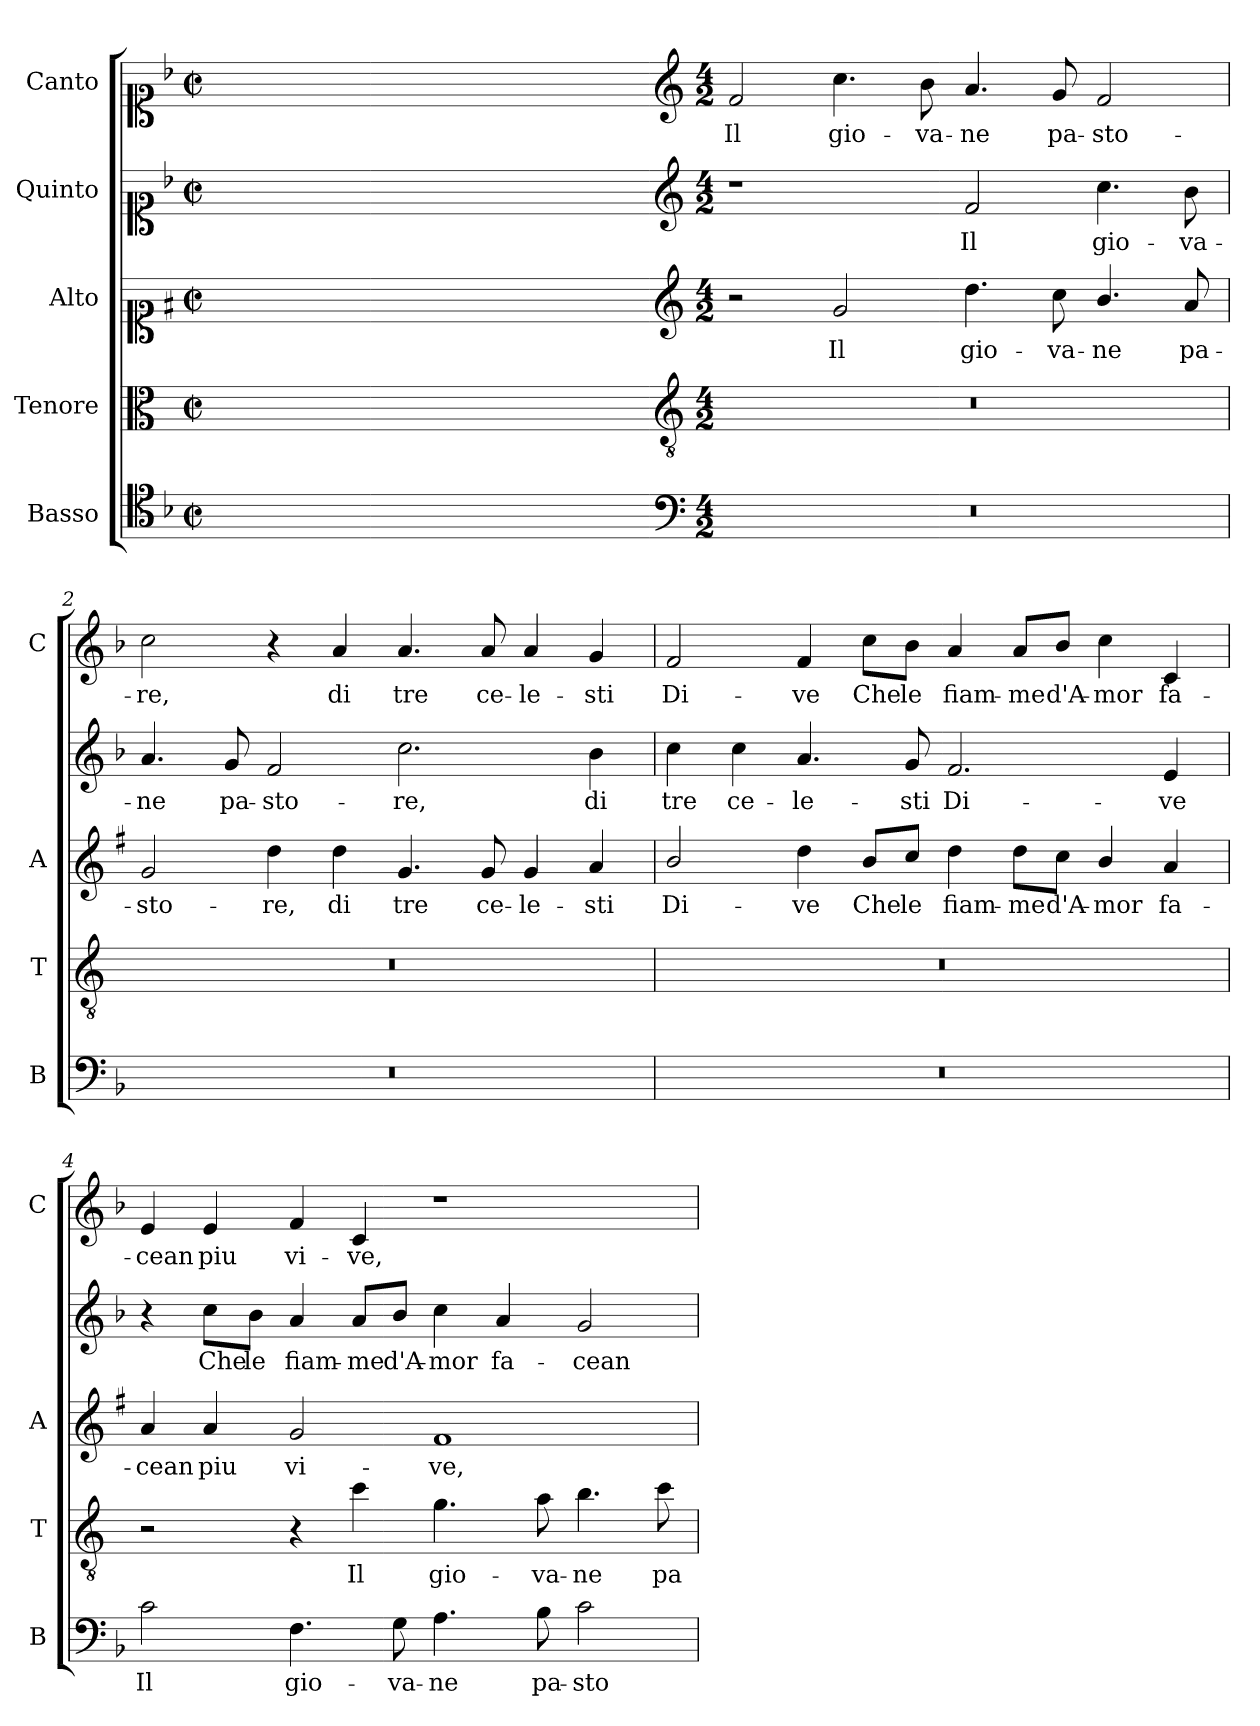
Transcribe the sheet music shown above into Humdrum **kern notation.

**kern	**text	**kern	**text	**kern	**text	**kern	**text	**kern	**text
*part5	*part5	*part4	*part4	*part3	*part3	*part2	*part2	*part1	*part1
*staff5	*staff5	*staff4	*staff4	*staff3	*staff3	*staff2	*staff2	*staff1	*staff1
*I"Basso	*	*I"Tenore	*	*I"Alto	*	*I"Quinto	*	*I"Canto	*
*I'B	*	*I'T	*	*I'A	*	*	*	*I'C	*
*clefC4	*	*clefC3	*	*clefC1	*	*clefC1	*	*clefC1	*
*	*	*ITrd4c7	*	*ITrd1c2	*	*	*	*	*
*k[b-]	*	*k[b-]	*	*k[b-]	*	*k[b-]	*	*k[b-]	*
*F:	*	*F:	*	*F:	*	*F:	*	*F:	*
*M2/2	*	*M2/2	*	*M2/2	*	*M2/2	*	*M2/2	*
*met(c|)	*	*met(c|)	*	*met(c|)	*	*met(c|)	*	*met(c|)	*
=	=	=	=	=	=	=	=	=	=
1ryy	.	1ryy	.	1ryy	.	1ryy	.	1ryy	.
=1X-	=1X-	=1X-	=1X-	=1X-	=1X-	=1X-	=1X-	=1X-	=1X-
4ryy	.	4ryy	.	4ryy	.	4ryy	.	4ryy	.
4ryy	.	4ryy	.	4ryy	.	4ryy	.	4ryy	.
4ryy	.	4ryy	.	4ryy	.	4ryy	.	4ryy	.
4ryy	.	4ryy	.	4ryy	.	4ryy	.	4ryy	.
=1-	=1-	=1-	=1-	=1-	=1-	=1-	=1-	=1-	=1-
*clefF4	*	*clefGv2	*	*clefG2	*	*clefG2	*	*clefG2	*
*M4/2	*	*M4/2	*	*M4/2	*	*M4/2	*	*M4/2	*
!	!	!	!	!	!	!	!	!	!LO:LY:b
0r	.	0r	.	2r	.	1r	.	2f/	Il
!	!	!	!	!	!LO:LY:b	!	!	!	!LO:LY:b
.	.	.	.	2f/	Il	.	.	4.cc\	gio-
!	!	!	!	!	!	!	!	!	!LO:LY:b
.	.	.	.	.	.	.	.	8b-\	-va-
!	!	!	!	!	!LO:LY:b	!	!LO:LY:b	!	!LO:LY:b
.	.	.	.	4.cc\	gio-	2f/	Il	4.a/	-ne
!	!	!	!	!	!LO:LY:b	!	!	!	!LO:LY:b
.	.	.	.	8b-\	-va-	.	.	8g/	pa-
!	!	!	!	!	!LO:LY:b	!	!LO:LY:b	!	!LO:LY:b
.	.	.	.	4.a/	-ne	4.cc\	gio-	2f/	-sto-
!	!	!	!	!	!LO:LY:b	!	!LO:LY:b	!	!
.	.	.	.	8g/	pa-	8b-\	-va-	.	.
=2	=2	=2	=2	=2	=2	=2	=2	=2	=2
!	!	!	!	!	!LO:LY:b	!	!LO:LY:b	!	!LO:LY:b
0r	.	0r	.	2f/	-sto-	4.a/	-ne	2cc\	-re,
!	!	!	!	!	!	!	!LO:LY:b	!	!
.	.	.	.	.	.	8g/	pa-	.	.
!	!	!	!	!	!LO:LY:b	!	!LO:LY:b	!	!
.	.	.	.	4cc\	-re,	2f/	-sto-	4r	.
!	!	!	!	!	!LO:LY:b	!	!	!	!LO:LY:b
.	.	.	.	4cc\	di	.	.	4a/	di
!	!	!	!	!	!LO:LY:b	!	!LO:LY:b	!	!LO:LY:b
.	.	.	.	4.f/	tre	2.cc\	-re,	4.a/	tre
!	!	!	!	!	!LO:LY:b	!	!	!	!LO:LY:b
.	.	.	.	8f/	ce-	.	.	8a/	ce-
!	!	!	!	!	!LO:LY:b	!	!	!	!LO:LY:b
.	.	.	.	4f/	-le-	.	.	4a/	-le-
!	!	!	!	!	!LO:LY:b	!	!LO:LY:b	!	!LO:LY:b
.	.	.	.	4g/	-sti	4b-\	di	4g/	-sti
!!LO:LB:g=z
=3	=3	=3	=3	=3	=3	=3	=3	=3	=3
!	!	!	!	!	!LO:LY:b	!	!LO:LY:b	!	!LO:LY:b
0r	.	0r	.	2a/	Di-	4cc\	tre	2f/	Di-
!	!	!	!	!	!	!	!LO:LY:b	!	!
.	.	.	.	.	.	4cc\	ce-	.	.
!	!	!	!	!	!LO:LY:b	!	!LO:LY:b	!	!LO:LY:b
.	.	.	.	4cc\	-ve	4.a/	-le-	4f/	-ve
!	!	!	!	!	!LO:LY:b	!	!	!	!LO:LY:b
.	.	.	.	8a/L	Che	.	.	8cc\L	Che
!	!	!	!	!	!LO:LY:b	!	!LO:LY:b	!	!LO:LY:b
.	.	.	.	8b-/J	le	8g/	-sti	8b-\J	le
!	!	!	!	!	!LO:LY:b	!	!LO:LY:b	!	!LO:LY:b
.	.	.	.	4cc\	fiam-	2.f/	Di-	4a/	fiam-
!	!	!	!	!	!LO:LY:b	!	!	!	!LO:LY:b
.	.	.	.	8cc\L	-me	.	.	8a/L	-me
!	!	!	!	!	!LO:LY:b	!	!	!	!LO:LY:b
.	.	.	.	8b-\J	d'A-	.	.	8b-/J	d'A-
!	!	!	!	!	!LO:LY:b	!	!	!	!LO:LY:b
.	.	.	.	4a/	-mor	.	.	4cc\	-mor
!	!	!	!	!	!LO:LY:b	!	!LO:LY:b	!	!LO:LY:b
.	.	.	.	4g/	fa-	4e/	-ve	4c/	fa-
=4	=4	=4	=4	=4	=4	=4	=4	=4	=4
!	!LO:LY:b	!	!	!	!LO:LY:b	!	!	!	!LO:LY:b
2c\	Il	2r	.	4g/	-cean	4r	.	4e/	-cean
!	!	!	!	!	!LO:LY:b	!	!LO:LY:b	!	!LO:LY:b
.	.	.	.	4g/	piu	8cc\L	Che	4e/	piu
!	!	!	!	!	!	!	!LO:LY:b	!	!
.	.	.	.	.	.	8b-\J	le	.	.
!	!LO:LY:b	!	!	!	!LO:LY:b	!	!LO:LY:b	!	!LO:LY:b
4.F\	gio-	4r	.	2f/	vi-	4a/	fiam-	4f/	vi-
!	!	!	!LO:LY:b	!	!	!	!LO:LY:b	!	!LO:LY:b
.	.	4f\	Il	.	.	8a/L	-me	4c/	-ve,
!	!LO:LY:b	!	!	!	!	!	!LO:LY:b	!	!
8G\	-va-	.	.	.	.	8b-/J	d'A-	.	.
!	!LO:LY:b	!	!LO:LY:b	!	!LO:LY:b	!	!LO:LY:b	!	!
4.A\	-ne	4.c\	gio-	1e	-ve,	4cc\	-mor	1r	.
!	!	!	!	!	!	!	!LO:LY:b	!	!
.	.	.	.	.	.	4a/	fa-	.	.
!	!LO:LY:b	!	!LO:LY:b	!	!	!	!	!	!
8B-\	pa-	8d\	-va-	.	.	.	.	.	.
!	!LO:LY:b	!	!LO:LY:b	!	!	!	!LO:LY:b	!	!
2c\	-sto-	4.e\	-ne	.	.	2g/	-cean	.	.
!	!	!	!LO:LY:b	!	!	!	!	!	!
.	.	8f\	pa-	.	.	.	.	.	.
=	=	=	=	=	=	=	=	=	=
*-	*-	*-	*-	*-	*-	*-	*-	*-	*-
